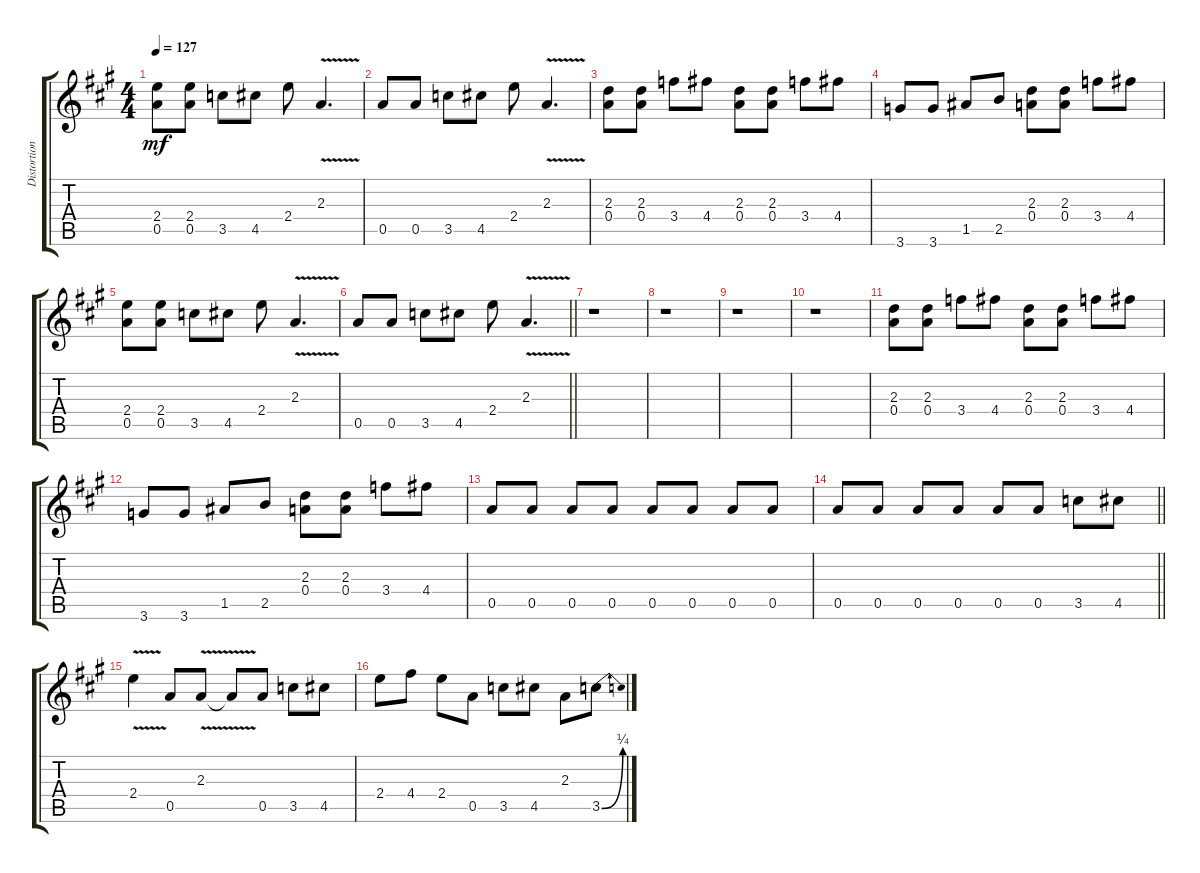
\track ("Distortion Gtr" "Distortion") {instrument distortionguitar}
\staff {score tabs}
\tuning (E4 B3 G3 D4 A3 E3) {hide}
\ts (4 4)
\tempo 127
\clef g2
\ks a
(2.4 0.5).8{dy mf} (2.4 0.5).8 3.5.8 4.5.8 2.4.8 2.3{v}.4{d} |
0.5.8 0.5.8 3.5.8 4.5.8 2.4.8 2.3{v}.4{d} |
(2.3 0.4).8 (2.3 0.4).8 3.4.8 4.4.8 (2.3 0.4).8 (2.3 0.4).8 3.4.8 4.4.8 |
3.6.8 3.6.8 1.5.8 2.5.8 (2.3 0.4).8 (2.3 0.4).8 3.4.8 4.4.8 |
(2.4 0.5).8 (2.4 0.5).8 3.5.8 4.5.8 2.4.8 2.3{v}.4{d} |
\barLineRight lightlight
0.5.8 0.5.8 3.5.8 4.5.8 2.4.8 2.3{v}.4{d} |
r.1 |
r.1 |
r.1 |
r.1 |
(2.3 0.4).8 (2.3 0.4).8 3.4.8 4.4.8 (2.3 0.4).8 (2.3 0.4).8 3.4.8 4.4.8 |
3.6.8 3.6.8 1.5.8 2.5.8 (2.3 0.4).8 (2.3 0.4).8 3.4.8 4.4.8 |
0.5.8 0.5.8 0.5.8 0.5.8 0.5.8 0.5.8 0.5.8 0.5.8 |
\barLineRight lightlight
0.5.8 0.5.8 0.5.8 0.5.8 0.5.8 0.5.8 3.5.8 4.5.8 |
2.4{v}.4 0.5.8 2.3{v}.8 2.3{v t}.8 0.5.8 3.5.8 4.5.8 |
2.4.8 4.4.8 2.4.8 0.5.8 3.5.8 4.5.8 2.3.8 3.5{be (bend 0 0 60 1)}.8
